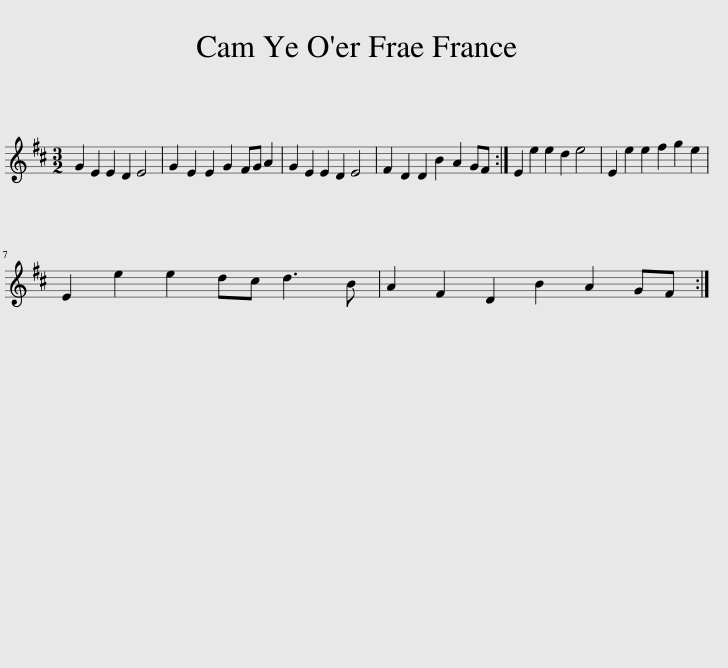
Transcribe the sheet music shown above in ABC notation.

X:1
L:1/8
M:3/2
I:linebreak $
K:D
V:1 treble
V:1
 G2 E2 E2 D2 E4 | G2 E2 E2 G2 FG A2 | G2 E2 E2 D2 E4 | F2 D2 D2 B2 A2 GF :| E2 e2 e2 d2 e4 | %5
 E2 e2 e2 f2 g2 e2 |$ E2 e2 e2 dc d3 B | A2 F2 D2 B2 A2 GF :| %8
